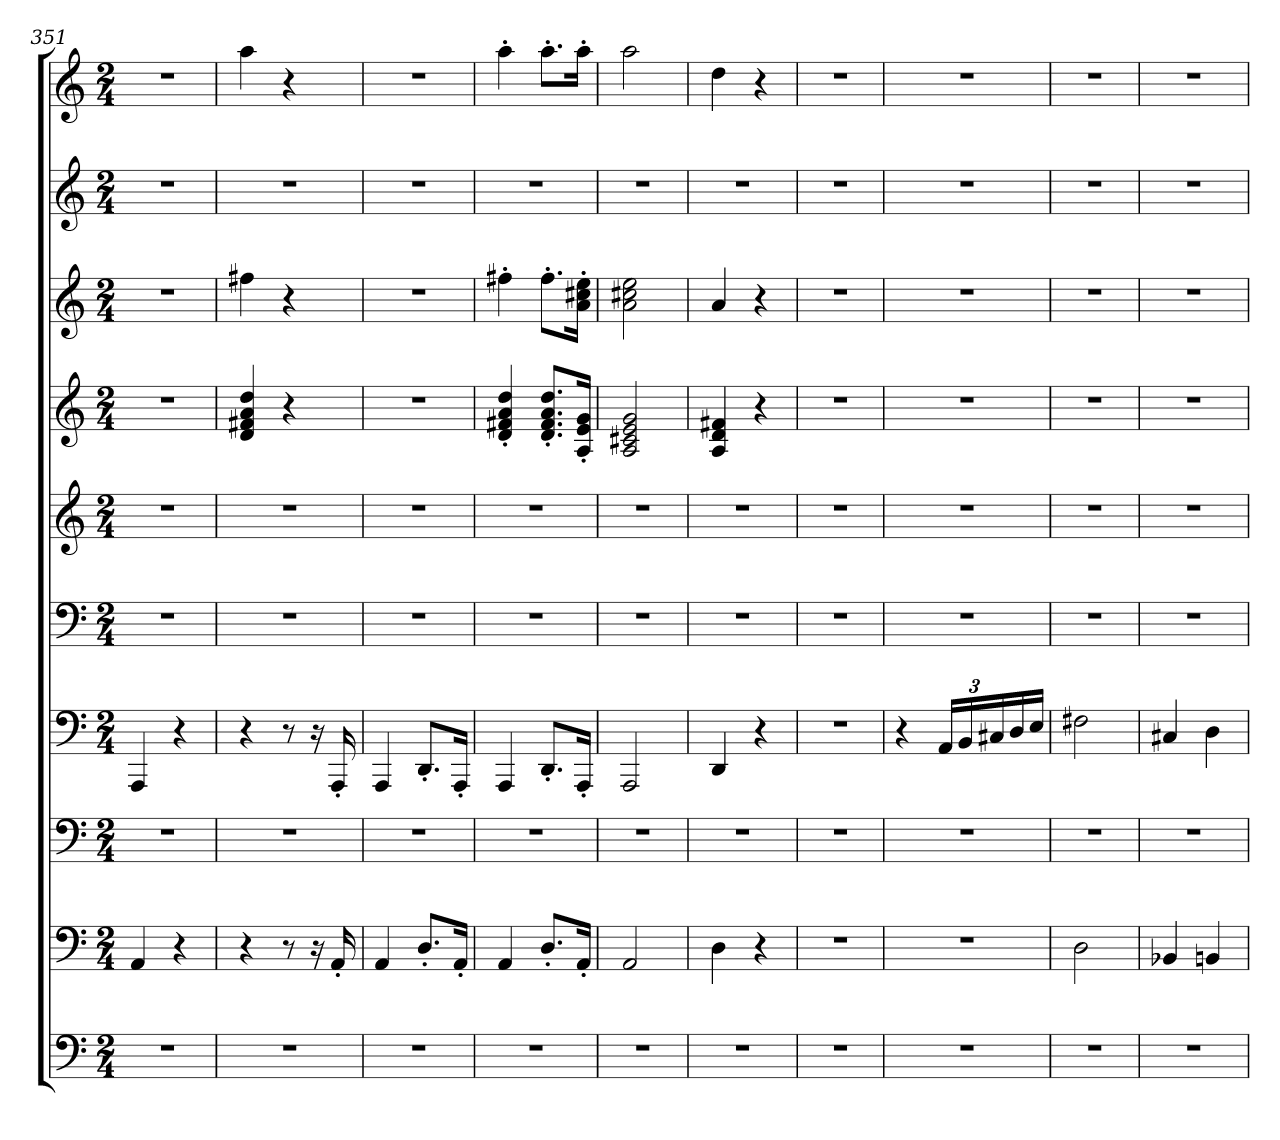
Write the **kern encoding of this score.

**kern	**kern	**kern	**kern	**kern	**kern	**kern	**kern	**kern	**kern
*part5	*part5	*part4	*part4	*part3	*part3	*part2	*part2	*part1	*part1
*staff10	*staff9	*staff8	*staff7	*staff6	*staff5	*staff4	*staff3	*staff2	*staff1
*clefF4	*clefF4	*clefF4	*clefF4	*clefF4	*clefG2	*clefG2	*clefG2	*clefG2	*clefG2
*k[]	*k[]	*k[]	*k[]	*k[]	*k[]	*k[]	*k[]	*k[]	*k[]
*M2/4	*M2/4	*M2/4	*M2/4	*M2/4	*M2/4	*M2/4	*M2/4	*M2/4	*M2/4
=351	=351	=351	=351	=351	=351	=351	=351	=351	=351
2r	4AA/	2r	4AAA/	2r	2r	2r	2r	2r	2r
.	4r	.	4r	.	.	.	.	.	.
=352	=352	=352	=352	=352	=352	=352	=352	=352	=352
2r	4r	2r	4r	2r	2r	4d/ 4f#X/ 4a/ 4dd/	4ff#X\	2r	4aa\
*	*	*	*	*	*	*	*	*	*MM136
.	8r	.	8r	.	.	4r	4r	.	4r
.	16r	.	16r	.	.	.	.	.	.
.	16AA'/	.	16AAA'/	.	.	.	.	.	.
=353	=353	=353	=353	=353	=353	=353	=353	=353	=353
*	*	*	*	*	*	*	*	*	*MM136
2r	4AA/	2r	4AAA/	2r	2r	2r	2r	2r	2r
.	8.D'/L	.	8.DD'/L	.	.	.	.	.	.
.	16AA'/Jk	.	16AAA'/Jk	.	.	.	.	.	.
!!LO:PB:g=z
=354	=354	=354	=354	=354	=354	=354	=354	=354	=354
*	*	*	*	*	*	*	*	*	*MM136
2r	4AA/	2r	4AAA/	2r	2r	4d/' 4f#X/' 4a/' 4dd/'	4ff#X'\	2r	4aa'\
.	8.D'/L	.	8.DD'/L	.	.	8.d/' 8.f#/' 8.a/' 8.dd/'L	8.ff#'\L	.	8.aa'\L
*	*	*	*	*	*	*	*	*	*MM134
.	16AA'/Jk	.	16AAA'/Jk	.	.	16A/' 16e/' 16g/'Jk	16a\' 16cc#X\' 16ee\'Jk	.	16aa'\Jk
=355	=355	=355	=355	=355	=355	=355	=355	=355	=355
*	*	*	*	*	*	*	*	*	*MM130
2r	2AA/	2r	2AAA/	2r	2r	2A/ 2c#X/ 2e/ 2g/	2a\ 2cc#X\ 2ee\	2r	2aa\
=356	=356	=356	=356	=356	=356	=356	=356	=356	=356
2r	4D\	2r	4DD/	2r	2r	4A/ 4d/ 4f#X/	4a/	2r	4dd\
.	4r	.	4r	.	.	4r	4r	.	4r
=357	=357	=357	=357	=357	=357	=357	=357	=357	=357
2r	2r	2r	2r	2r	2r	2r	2r	2r	2r
=358	=358	=358	=358	=358	=358	=358	=358	=358	=358
2r	2r	2r	4r	2r	2r	2r	2r	2r	2r
*	*	*	*Xbrackettup	*	*	*	*	*	*
.	.	.	24AA/LL	.	.	.	.	.	.
.	.	.	24BB/	.	.	.	.	.	.
.	.	.	24C#X/	.	.	.	.	.	.
.	.	.	16D/	.	.	.	.	.	.
.	.	.	16E/JJ	.	.	.	.	.	.
=359	=359	=359	=359	=359	=359	=359	=359	=359	=359
*	*	*	*	*	*	*	*	*	*MM132
2r	2D\	2r	2F#X\	2r	2r	2r	2r	2r	2r
=360	=360	=360	=360	=360	=360	=360	=360	=360	=360
2r	4BB-X/	2r	4C#X/	2r	2r	2r	2r	2r	2r
.	4BBn/	.	4D\	.	.	.	.	.	.
=	=	=	=	=	=	=	=	=	=
*-	*-	*-	*-	*-	*-	*-	*-	*-	*-
